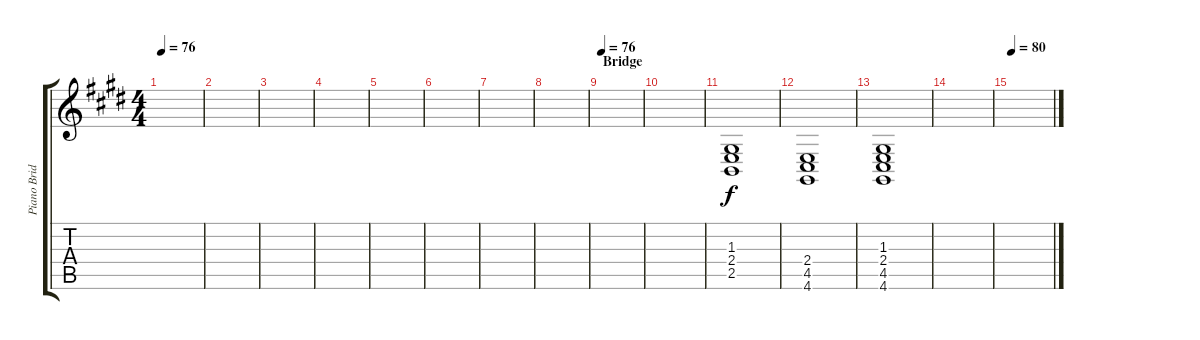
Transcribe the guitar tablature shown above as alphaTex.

\track ("Piano Bridge Chords" "Piano Brid") {instrument brightacousticpiano}
\staff {score tabs}
\tuning (E4 B3 G3 D3 A2 E2) {hide}
\ts (4 4)
\tempo 76
\clef g2
\ks e
|
|
|
|
|
|
|
|
\section ("" "Bridge")
\tempo 76
|
|
(1.3 2.4 2.5).1 |
(2.4 4.5 4.6).1 |
(1.3 2.4 4.5 4.6).1 |
|
\tempo 80
